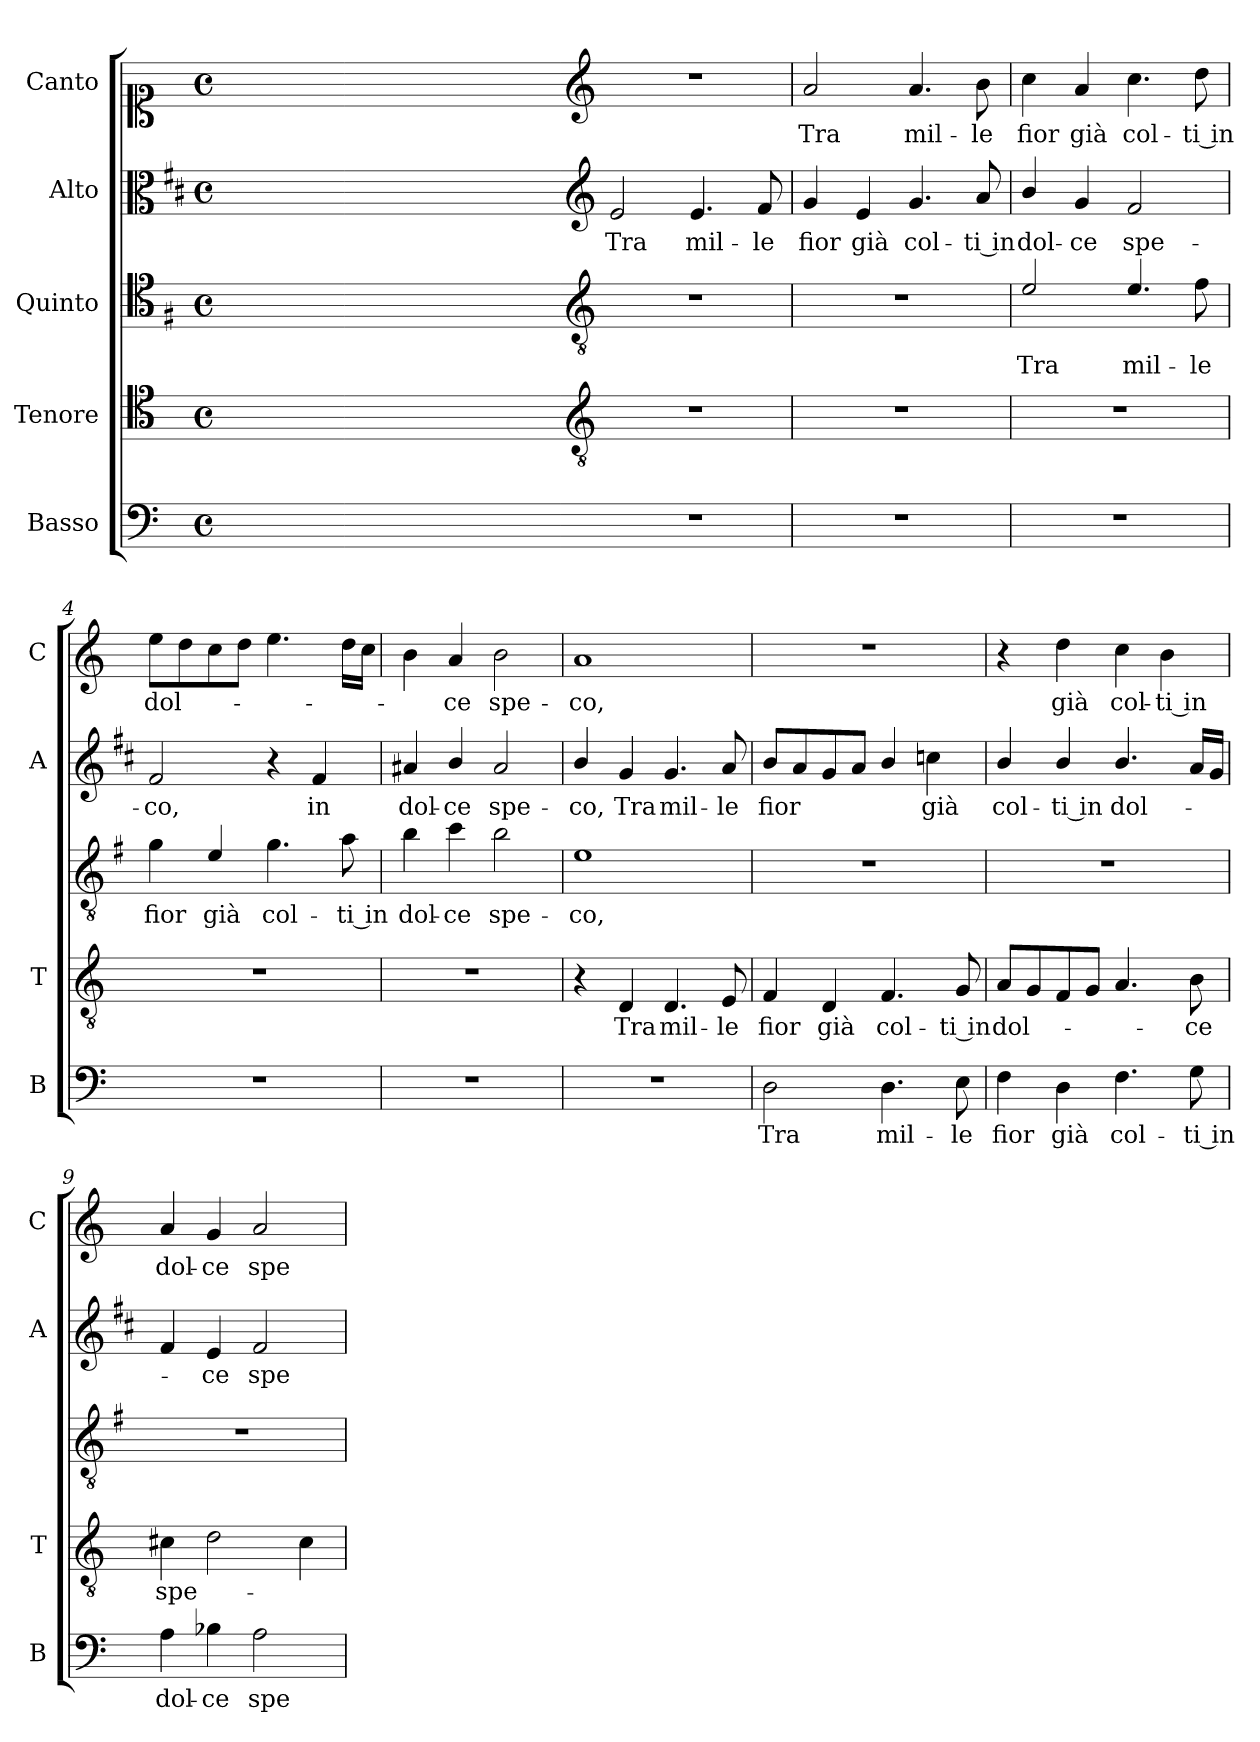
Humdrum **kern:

**kern	**text	**kern	**text	**kern	**text	**kern	**text	**kern	**text
*part5	*part5	*part4	*part4	*part3	*part3	*part2	*part2	*part1	*part1
*staff5	*staff5	*staff4	*staff4	*staff3	*staff3	*staff2	*staff2	*staff1	*staff1
*I"Basso	*	*I"Tenore	*	*I"Quinto	*	*I"Alto	*	*I"Canto	*
*I'B	*	*I'T	*	*	*	*I'A	*	*I'C	*
*clefF4	*	*clefC4	*	*clefC4	*	*clefC3	*	*clefC1	*
*	*	*	*	*ITrd4c7	*	*ITrd1c2	*	*	*
*k[]	*	*k[]	*	*k[]	*	*k[]	*	*k[]	*
*C:	*	*C:	*	*C:	*	*C:	*	*C:	*
*M4/4	*	*M4/4	*	*M4/4	*	*M4/4	*	*M4/4	*
*met(c)	*	*met(c)	*	*met(c)	*	*met(c)	*	*met(c)	*
=	=	=	=	=	=	=	=	=	=
1ryy	.	1ryy	.	1ryy	.	1ryy	.	1ryy	.
=1X-	=1X-	=1X-	=1X-	=1X-	=1X-	=1X-	=1X-	=1X-	=1X-
4ryy	.	4ryy	.	4ryy	.	4ryy	.	4ryy	.
4ryy	.	4ryy	.	4ryy	.	4ryy	.	4ryy	.
4ryy	.	4ryy	.	4ryy	.	4ryy	.	4ryy	.
4ryy	.	4ryy	.	4ryy	.	4ryy	.	4ryy	.
=1-	=1-	=1-	=1-	=1-	=1-	=1-	=1-	=1-	=1-
*	*	*clefGv2	*	*clefGv2	*	*clefG2	*	*clefG2	*
!	!	!	!	!	!	!	!LO:LY:b	!	!
1r	.	1r	.	1r	.	2d/	Tra	1r	.
!	!	!	!	!	!	!	!LO:LY:b	!	!
.	.	.	.	.	.	4.d/	mil-	.	.
!	!	!	!	!	!	!	!LO:LY:b	!	!
.	.	.	.	.	.	8e/	-le	.	.
=2	=2	=2	=2	=2	=2	=2	=2	=2	=2
!	!	!	!	!	!	!	!LO:LY:b	!	!LO:LY:b
1r	.	1r	.	1r	.	4f/	fior	2a/	Tra
!	!	!	!	!	!	!	!LO:LY:b	!	!
.	.	.	.	.	.	4d/	già	.	.
!	!	!	!	!	!	!	!LO:LY:b	!	!LO:LY:b
.	.	.	.	.	.	4.f/	col-	4.a/	mil-
!	!	!	!	!	!	!	!LO:LY:b	!	!LO:LY:b
.	.	.	.	.	.	8g/	-ti in	8b\	-le
=3	=3	=3	=3	=3	=3	=3	=3	=3	=3
!	!	!	!	!	!LO:LY:b	!	!LO:LY:b	!	!LO:LY:b
1r	.	1r	.	2A/	Tra	4a/	dol-	4cc\	fior
!	!	!	!	!	!	!	!LO:LY:b	!	!LO:LY:b
.	.	.	.	.	.	4f/	-ce	4a/	già
!	!	!	!	!	!LO:LY:b	!	!LO:LY:b	!	!LO:LY:b
.	.	.	.	4.A/	mil-	2e/	spe-	4.cc\	col-
!	!	!	!	!	!LO:LY:b	!	!	!	!LO:LY:b
.	.	.	.	8B\	-le	.	.	8dd\	-ti in
=4	=4	=4	=4	=4	=4	=4	=4	=4	=4
!	!	!	!	!	!LO:LY:b	!	!LO:LY:b	!	!LO:LY:b
1r	.	1r	.	4c\	fior	2e/	-co,	8ee\L	dol-
.	.	.	.	.	.	.	.	8dd\	.
!	!	!	!	!	!LO:LY:b	!	!	!	!
.	.	.	.	4A/	già	.	.	8cc\	.
.	.	.	.	.	.	.	.	8dd\J	.
!	!	!	!	!	!LO:LY:b	!	!	!	!
.	.	.	.	4.c\	col-	4r	.	4.ee\	.
!	!	!	!	!	!	!	!LO:LY:b	!	!
.	.	.	.	.	.	4e/	in	.	.
!	!	!	!	!	!LO:LY:b	!	!	!	!
.	.	.	.	8d\	-ti in	.	.	16dd\LL	.
.	.	.	.	.	.	.	.	16cc\JJ	.
=5	=5	=5	=5	=5	=5	=5	=5	=5	=5
!	!	!	!	!	!LO:LY:b	!	!LO:LY:b	!	!
1r	.	1r	.	4e\	dol-	4g#X/	dol-	4b\	.
!	!	!	!	!	!LO:LY:b	!	!LO:LY:b	!	!LO:LY:b
.	.	.	.	4f\	-ce	4a/	-ce	4a/	-ce
!	!	!	!	!	!LO:LY:b	!	!LO:LY:b	!	!LO:LY:b
.	.	.	.	2e\	spe-	2g#/	spe-	2b\	spe-
=6	=6	=6	=6	=6	=6	=6	=6	=6	=6
!	!	!	!	!	!LO:LY:b	!	!LO:LY:b	!	!LO:LY:b
1r	.	4r	.	1A	-co,	4a/	-co,	1a	-co,
!	!	!	!LO:LY:b	!	!	!	!LO:LY:b	!	!
.	.	4D/	Tra	.	.	4f/	Tra	.	.
!	!	!	!LO:LY:b	!	!	!	!LO:LY:b	!	!
.	.	4.D/	mil-	.	.	4.f/	mil-	.	.
!	!	!	!LO:LY:b	!	!	!	!LO:LY:b	!	!
.	.	8E/	-le	.	.	8g/	-le	.	.
!!LO:LB:g=z
=7	=7	=7	=7	=7	=7	=7	=7	=7	=7
!	!LO:LY:b	!	!LO:LY:b	!	!	!	!LO:LY:b	!	!
2D\	Tra	4F/	fior	1r	.	8a/L	fior	1r	.
.	.	.	.	.	.	8g/	.	.	.
!	!	!	!LO:LY:b	!	!	!	!	!	!
.	.	4D/	già	.	.	8f/	.	.	.
.	.	.	.	.	.	8g/J	.	.	.
!	!LO:LY:b	!	!LO:LY:b	!	!	!	!	!	!
4.D\	mil-	4.F/	col-	.	.	4a/	.	.	.
!	!	!	!	!	!	!	!LO:LY:b	!	!
.	.	.	.	.	.	4b-X\	già	.	.
!	!LO:LY:b	!	!LO:LY:b	!	!	!	!	!	!
8E\	-le	8G/	-ti in	.	.	.	.	.	.
=8	=8	=8	=8	=8	=8	=8	=8	=8	=8
!	!LO:LY:b	!	!LO:LY:b	!	!	!	!LO:LY:b	!	!
4F\	fior	8A/L	dol-	1r	.	4a/	col-	4r	.
.	.	8G/	.	.	.	.	.	.	.
!	!LO:LY:b	!	!	!	!	!	!LO:LY:b	!	!LO:LY:b
4D\	già	8F/	.	.	.	4a/	-ti in	4dd\	già
.	.	8G/J	.	.	.	.	.	.	.
!	!LO:LY:b	!	!	!	!	!	!LO:LY:b	!	!LO:LY:b
4.F\	col-	4.A/	.	.	.	4.a/	dol-	4cc\	col-
!	!	!	!	!	!	!	!	!	!LO:LY:b
.	.	.	.	.	.	.	.	4b\	-ti in
!	!LO:LY:b	!	!LO:LY:b	!	!	!	!	!	!
8G\	-ti in	8B\	-ce	.	.	16g/LL	.	.	.
.	.	.	.	.	.	16f/JJ	.	.	.
=9	=9	=9	=9	=9	=9	=9	=9	=9	=9
!	!LO:LY:b	!	!LO:LY:b	!	!	!	!	!	!LO:LY:b
4A\	dol-	4c#X\	spe-	1r	.	4e/	.	4a/	dol-
!	!LO:LY:b	!	!	!	!	!	!LO:LY:b	!	!LO:LY:b
4B-X\	-ce	2d\	.	.	.	4d/	-ce	4g/	-ce
!	!LO:LY:b	!	!	!	!	!	!LO:LY:b	!	!LO:LY:b
2A\	spe-	.	.	.	.	2e/	spe-	2a/	spe-
.	.	4c#\	.	.	.	.	.	.	.
=	=	=	=	=	=	=	=	=	=
*-	*-	*-	*-	*-	*-	*-	*-	*-	*-
